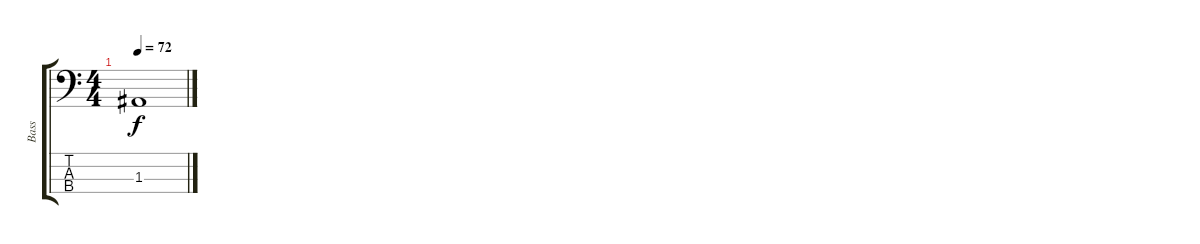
\track ("Bass" "Bass") {instrument electricbasspick}
\staff {score tabs}
\tuning (G2 D2 A1 Eb1) {hide}
\ts (4 4)
\tempo 72
\clef f4
\ks c
1.3.1{dy f}
